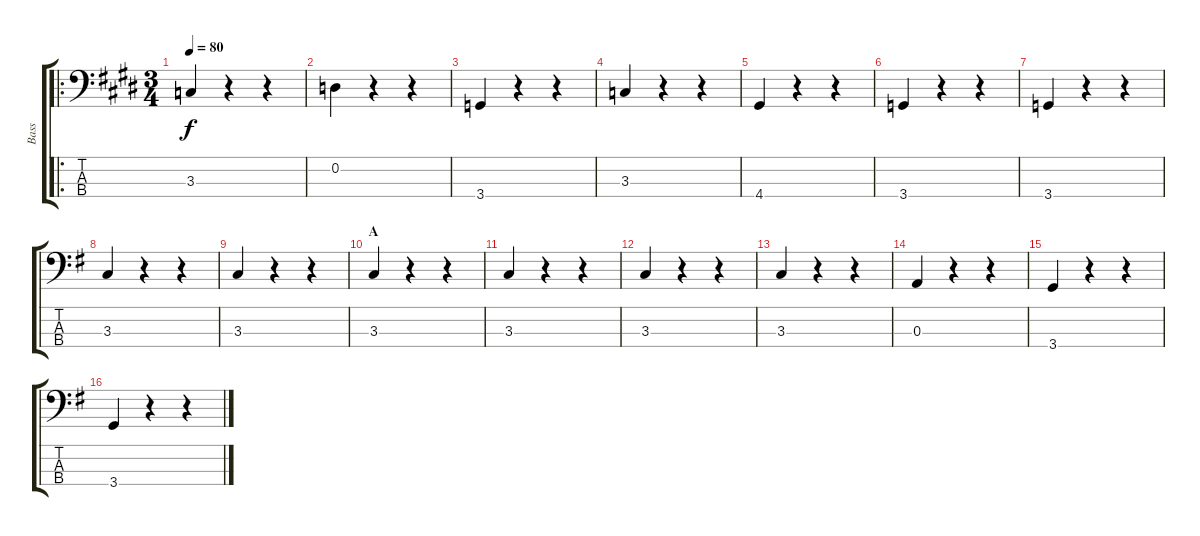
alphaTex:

\track ("Bass" "Bass") {instrument electricbassfinger}
\staff {score tabs}
\tuning (G2 D2 A1 E1) {hide}
\ro
\ts (3 4)
\tempo 80
\clef f4
\ks e
3.3.4{dy f instrument electricbassfinger} r.4 r.4 |
0.2.4 r.4 r.4 |
3.4.4 r.4 r.4 |
3.3.4 r.4 r.4 |
4.4.4 r.4 r.4 |
3.4.4 r.4 r.4 |
3.4.4 r.4 r.4 |
\ks g
3.3.4 r.4 r.4 |
3.3.4 r.4 r.4 |
\section ("" "A")
3.3.4 r.4 r.4 |
3.3.4 r.4 r.4 |
3.3.4 r.4 r.4 |
3.3.4 r.4 r.4 |
0.3.4 r.4 r.4 |
3.4.4 r.4 r.4 |
3.4.4 r.4 r.4
